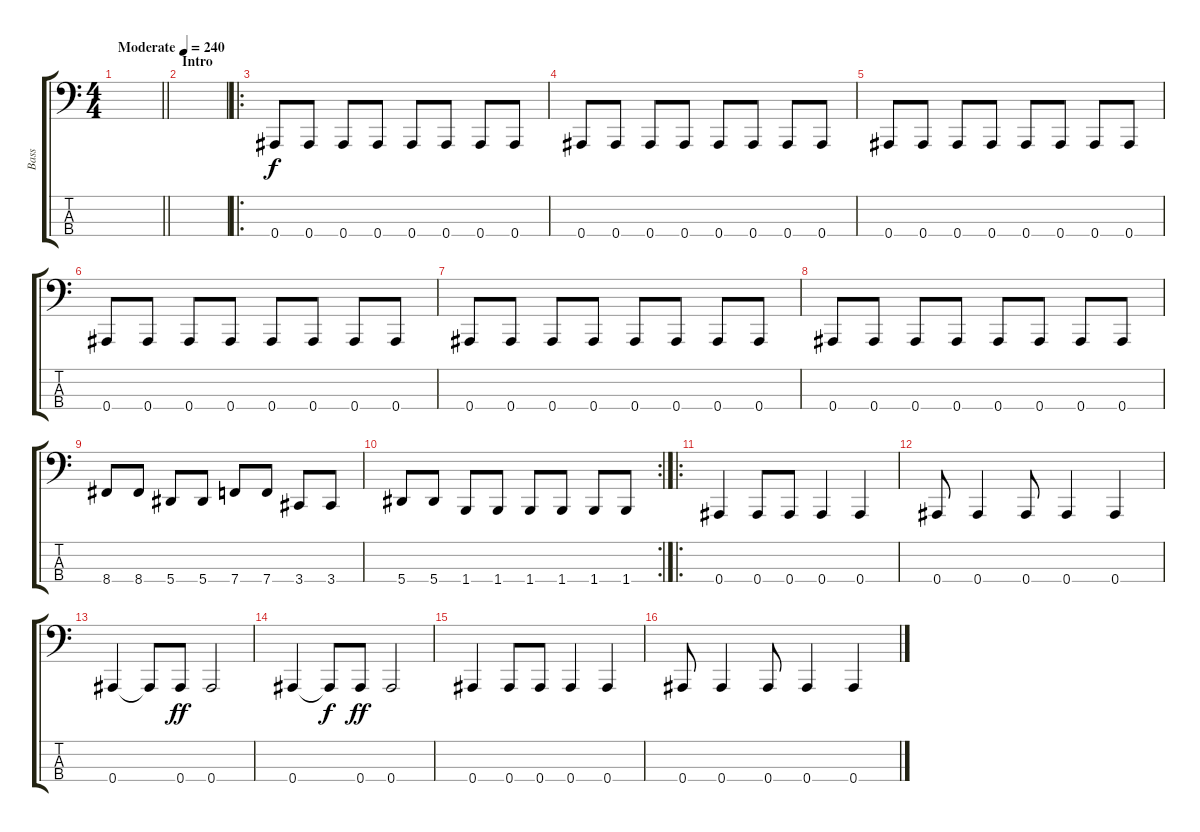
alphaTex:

\track ("Bass" "Bass") {instrument electricbassfinger}
\staff {score tabs}
\tuning (Eb2 Bb1 F1 Bb0) {hide}
\ts (4 4)
\tempo (240 "Moderate")
\clef f4
\barLineRight lightlight
\ks c
|
\section ("" "Intro")
|
\ro
0.4.8 0.4.8 0.4.8 0.4.8 0.4.8 0.4.8 0.4.8 0.4.8 |
0.4.8 0.4.8 0.4.8 0.4.8 0.4.8 0.4.8 0.4.8 0.4.8 |
0.4.8 0.4.8 0.4.8 0.4.8 0.4.8 0.4.8 0.4.8 0.4.8 |
0.4.8 0.4.8 0.4.8 0.4.8 0.4.8 0.4.8 0.4.8 0.4.8 |
0.4.8 0.4.8 0.4.8 0.4.8 0.4.8 0.4.8 0.4.8 0.4.8 |
0.4.8 0.4.8 0.4.8 0.4.8 0.4.8 0.4.8 0.4.8 0.4.8 |
8.4.8 8.4.8 5.4.8 5.4.8 7.4.8 7.4.8 3.4.8 3.4.8 |
\rc 2
5.4.8 5.4.8 1.4.8 1.4.8 1.4.8 1.4.8 1.4.8 1.4.8 |
\ro
0.4.4 0.4.8 0.4.8 0.4.4 0.4.4 |
0.4.8 0.4.4 0.4.8 0.4.4 0.4.4 |
0.4.4 0.4{t}.8{dy f} 0.4.8{dy ff} 0.4.2 |
0.4.4 0.4{t}.8{dy f} 0.4.8{dy ff} 0.4.2 |
0.4.4 0.4.8 0.4.8 0.4.4 0.4.4 |
0.4.8 0.4.4 0.4.8 0.4.4 0.4.4
